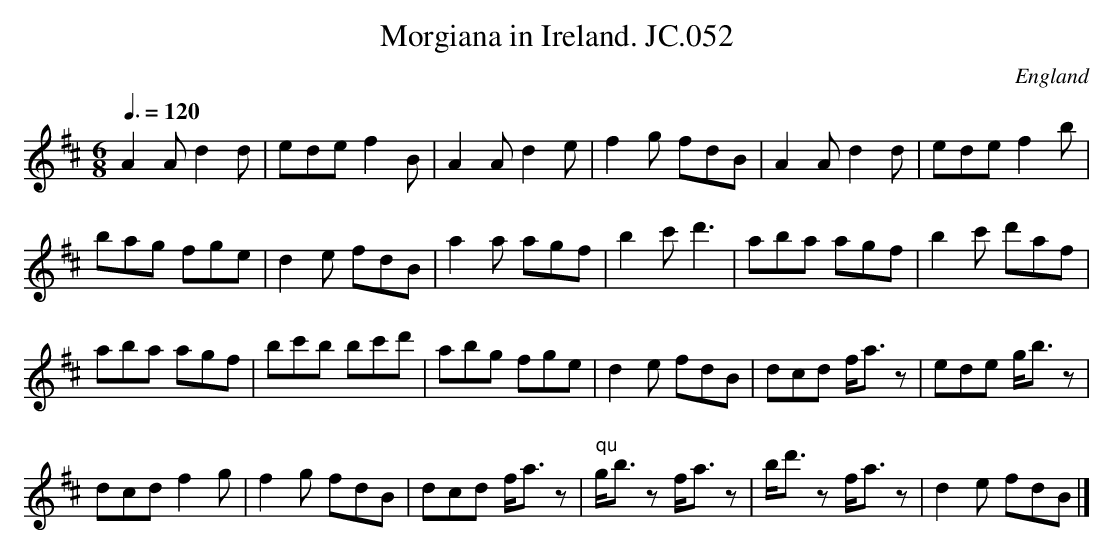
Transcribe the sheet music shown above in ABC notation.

X:1
T:Morgiana in Ireland. JC.052
O:England
M:6/8
L:1/8
Q:3/8=120
K:D major
A2A d2d|ede f2B|A2A d2e|\
f2g fdB|A2A d2d|ede f2b|!
bag fge|d2e fdB|a2a agf|\
b2c'd'3|aba agf|b2c' d'af|!
aba agf|bc'b bc'd'|abg fge|\
d2e fdB|dcd f<az|ede g<bz|!
dcd f2g|f2g fdB|dcd f<az|\
" qu"g<bz f<az|b<d'z f<az|d2e fdB|]
